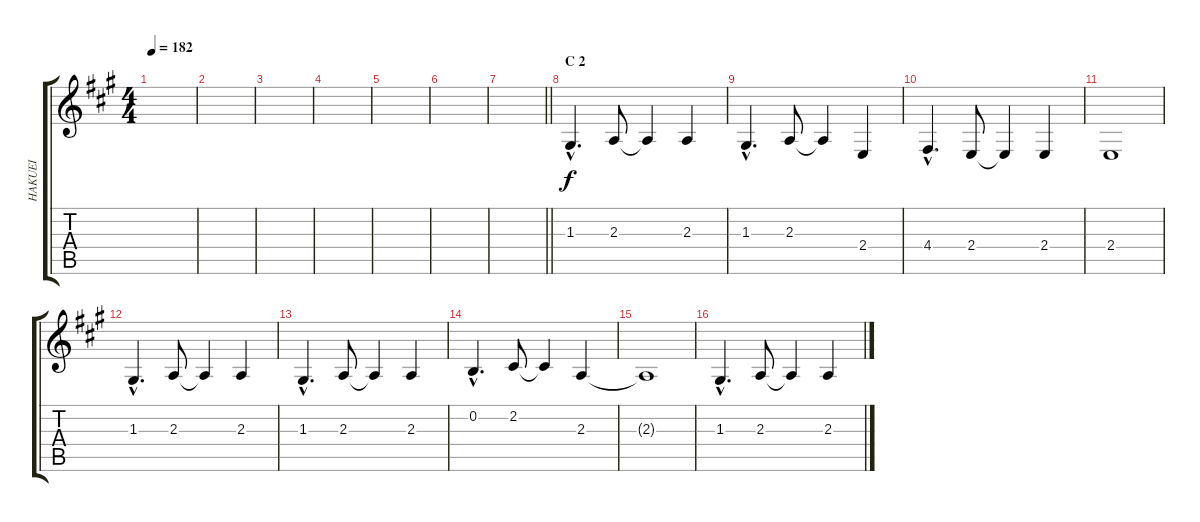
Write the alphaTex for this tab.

\track ("HAKUEI" "HAKUEI") {instrument oboe}
\staff {score tabs}
\tuning (E4 B3 G3 D3 A2 E2) {hide}
\ts (4 4)
\tempo 182
\clef g2
\ks a
|
|
|
|
|
|
\barLineRight lightlight
|
\section ("" "C 2")
1.3{hac}.4{d} 2.3.8 2.3{t}.4 2.3.4 |
1.3{hac}.4{d} 2.3.8 2.3{t}.4 2.4.4 |
4.4{hac}.4{d} 2.4.8 2.4{t}.4 2.4.4 |
2.4.1 |
1.3{hac}.4{d} 2.3.8 2.3{t}.4 2.3.4 |
1.3{hac}.4{d} 2.3.8 2.3{t}.4 2.3.4 |
0.2{hac}.4{d} 2.2.8 2.2{t}.4 2.3.4 |
2.3{t}.1 |
1.3{hac}.4{d} 2.3.8 2.3{t}.4 2.3.4
